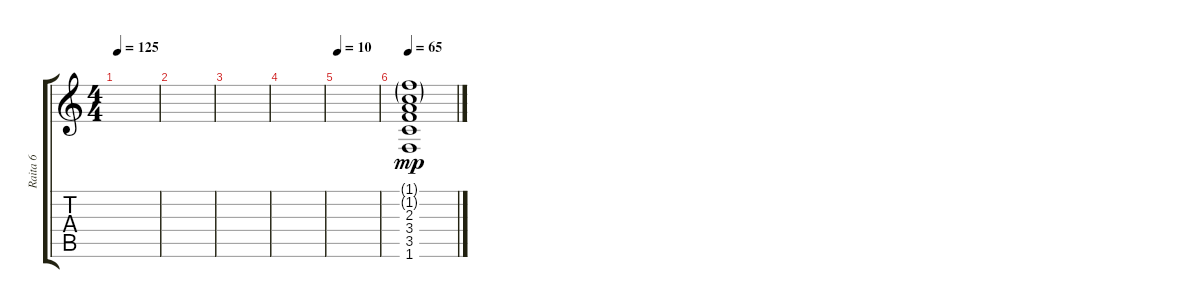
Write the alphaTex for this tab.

\track ("Raita 6" "Raita 6") {instrument overdrivenguitar}
\staff {score tabs}
\tuning (E4 B3 G3 D3 A2 E2) {hide}
\ts (4 4)
\tempo 125
\clef g2
\ks c
|
|
|
|
\tempo 10
|
\tempo 65
(1.1{g} 1.2{g} 2.3 3.4 3.5 1.6).1{dy mp volume 2}
